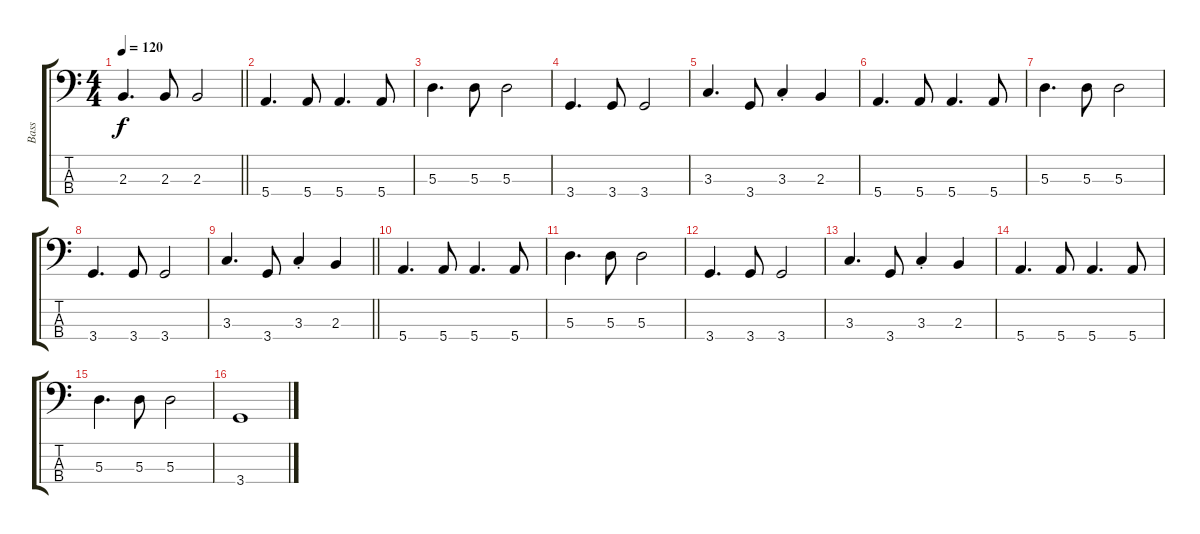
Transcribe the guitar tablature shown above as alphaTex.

\track ("Bass" "Bass") {instrument electricbassfinger}
\staff {score tabs}
\tuning (G2 D2 A1 E1) {hide}
\ts (4 4)
\tempo 120
\clef f4
\barLineRight lightlight
\ks c
2.3.4{d dy f} 2.3.8 2.3.2 |
5.4.4{d} 5.4.8 5.4.4{d} 5.4.8 |
5.3.4{d} 5.3.8 5.3.2 |
3.4.4{d} 3.4.8 3.4.2 |
3.3.4{d} 3.4.8 3.3{st}.4 2.3.4 |
5.4.4{d} 5.4.8 5.4.4{d} 5.4.8 |
5.3.4{d} 5.3.8 5.3.2 |
3.4.4{d} 3.4.8 3.4.2 |
\barLineRight lightlight
3.3.4{d} 3.4.8 3.3{st}.4 2.3.4 |
5.4.4{d} 5.4.8 5.4.4{d} 5.4.8 |
5.3.4{d} 5.3.8 5.3.2 |
3.4.4{d} 3.4.8 3.4.2 |
3.3.4{d} 3.4.8 3.3{st}.4 2.3.4 |
5.4.4{d} 5.4.8 5.4.4{d} 5.4.8 |
5.3.4{d} 5.3.8 5.3.2 |
3.4.1
